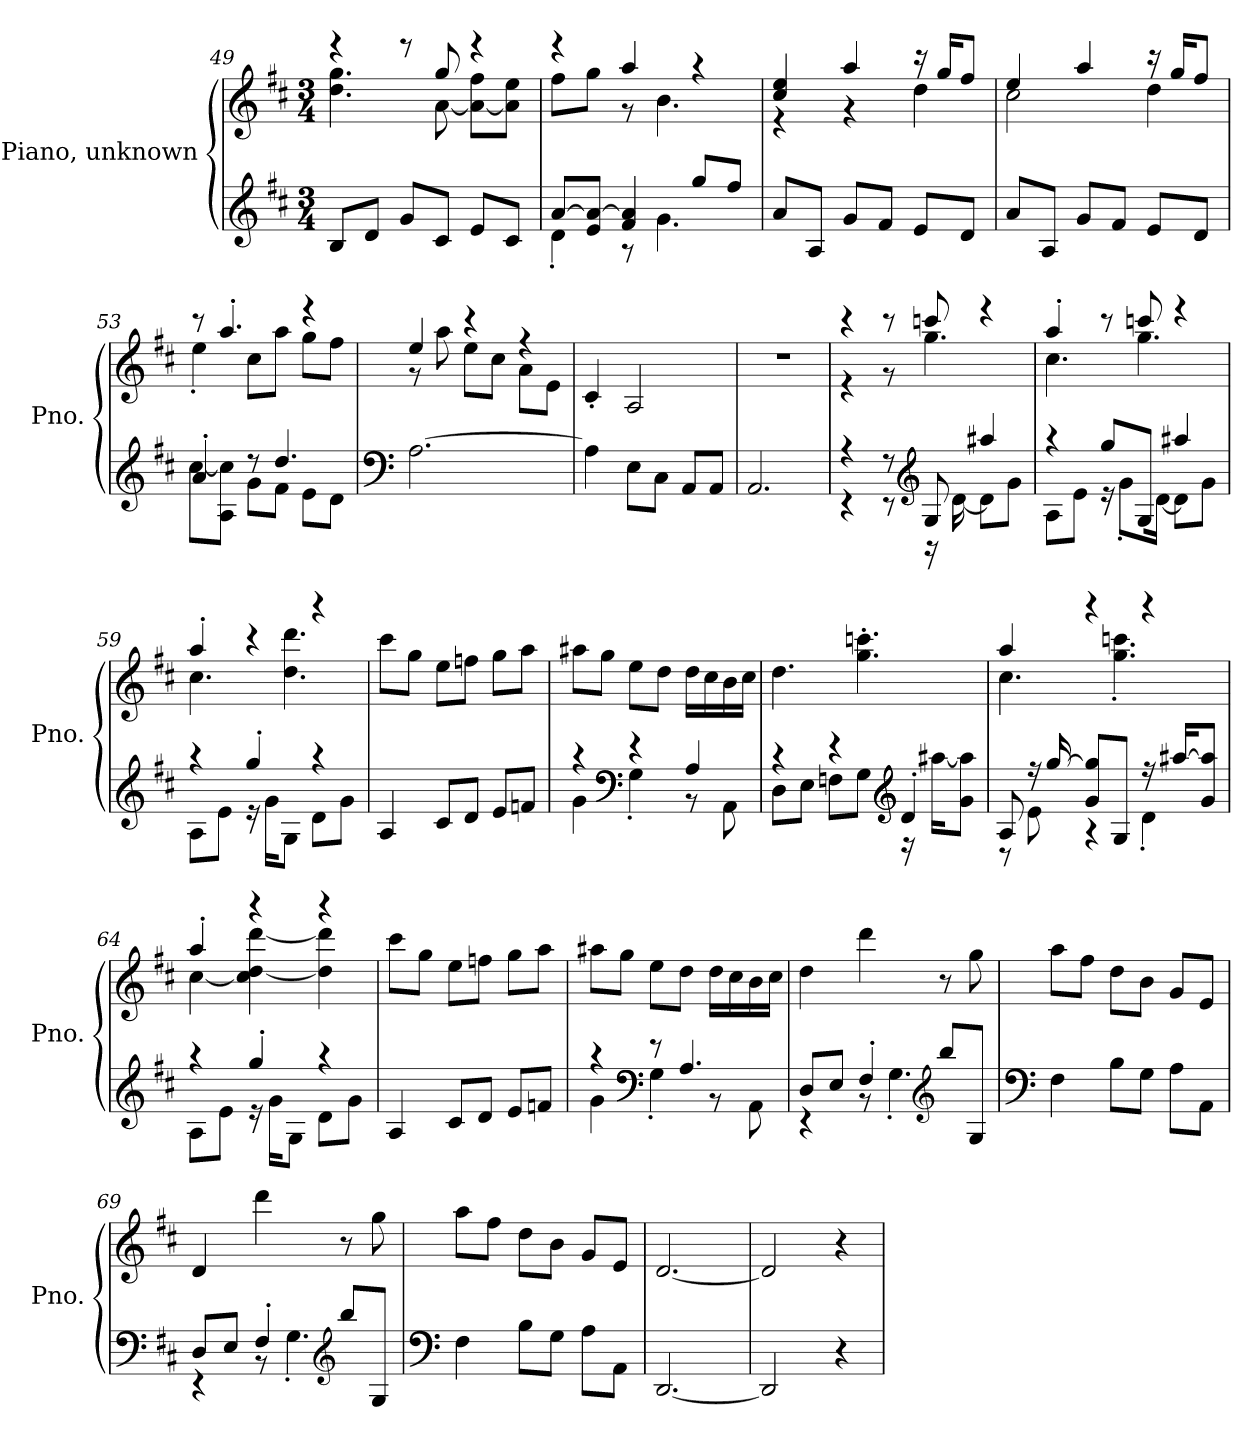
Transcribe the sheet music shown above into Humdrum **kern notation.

**kern	**kern
*part1	*part1
*staff2	*staff1
*I"Piano, unknown	*
*I'Pno.	*
*clefG2	*clefG2
*k[f#c#]	*k[f#c#]
*M3/4	*M3/4
=49	=49
*	*^
8B/L	4r	4.dd\ 4.gg\
8d/J	.	.
8g/L	8r	.
8c#/J	8gg/	[8a\
8e/L	4r	8a\_ 8ff#\L
8c#/J	.	8a\] 8ee\J
=50	=50	=50
*^	*	*
[8a/L	4d'\	4r	8ff#\L
8e/ 8a/_J	.	.	8gg\J
4f#/ 4a/]	8r	4aa/	8r
.	4.g\	.	4.b\
8gg/L	.	4r	.
8ff#/J	.	.	.
*v	*v	*	*
=51	=51	=51
8a/L	4cc#/ 4ee/	4r
8A/J	.	.
8g/L	4aa/	4r
8f#/J	.	.
8e/L	16r	4dd\
.	16gg/KL	.
8d/J	8ff#/J	.
!!LO:LB:g=z	!!
=52	=52	=52
8a/L	4ee/	2cc#\
8A/J	.	.
8g/L	4aa/	.
8f#/J	.	.
8e/L	16r	4dd\
.	16gg/KL	.
8d/J	8ff#/J	.
=53	=53	=53
*^	*	*
4a'/	[8cc#\L	8r	4ee'\
.	8A\ 8cc#\]J	4.aa'/	.
8r	8g\L	.	8cc#\L
4.dd/	8f#\J	.	8aa\J
.	8e\L	4r	8gg\L
.	8d\J	.	8ff#\J
*v	*v	*	*
=54	=54	=54
*clefF4	*	*
[2.A\	4ee/	8r
.	.	8aa\
.	4r	8ee\L
.	.	8cc#\J
.	4r	8a\L
.	.	8e\J
*	*v	*v
=55	=55
4A\]	4c#'/
8E\L	2A/
8C#\J	.
8AA/L	.
8AA/J	.
=56	=56
2.AA/	2.r
=57	=57
*^	*^
4r	4r	4r	4r
8r	8r	8r	8r
*clefG2	*	*	*
8G/	16r	8cccn/	4.gg\
.	[16d\	.	.
4aa#X/	8d\L]	4r	.
.	8g\J	.	.
!!LO:PB:g=z	!!
=58	=58	=58	=58
4r	8A\L	4aa'/	4.cc#\
.	8e\J	.	.
8gg/L	16r	8r	.
.	8g'\L	.	.
8G/J	.	8cccn/	4.gg\
.	[16d\Jk	.	.
4aa#X/	8d\L]	4r	.
.	8g\J	.	.
=59	=59	=59	=59
4r	8A\L	4aa'/	4.cc#\
.	8e\J	.	.
4gg'/	16r	4r	.
.	16g\KL	.	.
.	8G\J	.	4.dd\ 4.ddd\
4r	8d\L	4r	.
.	8g\J	.	.
*v	*v	*	*
*	*v	*v
=60	=60
4A/	8ccc#\L
.	8gg\J
8c#/L	8ee\L
8d/J	8ffn\J
8e/L	8gg\L
8fn/J	8aa\J
=61	=61
*^	*
4r	4g\	8aa#X\L
.	.	8gg\J
*clefF4	*	*
4r	4G'\	8ee\L
.	.	8dd\J
4A/	8r	16dd\LL
.	.	16cc#\
.	8AA\	16b\
.	.	16cc#\JJ
!!LO:LB:g=z
=62	=62	=62
4r	8D\L	4.dd\
.	8E\J	.
4r	8Fn\L	.
.	8G\J	4.gg\' 4.cccn\'
*clefG2	*	*
4d'/	16r	.
.	[16aa#X\KL	.
.	8g\ 8aa#\]J	.
=63	=63	=63
*	*	*^
8A/	8r	4aa/	4.cc#\
16r	8e\	.	.
[16gg/	.	.	.
8g/ 8gg/]L	4r	4r	.
8G/J	.	.	4.gg\' 4.cccn\'
16r	4d'\	4r	.
[16aa#X/KL	.	.	.
8g/ 8aa#/]J	.	.	.
=64	=64	=64	=64
4r	8A\L	4aa'/	[4cc#\
.	8e\J	.	.
4gg'/	16r	4r	4cc#\] [4dd\ [4ddd\
.	16g\KL	.	.
.	8G\J	.	.
4r	8d\L	4r	4dd\] 4ddd\]
.	8g\J	.	.
*v	*v	*	*
*	*v	*v
=65	=65
4A/	8ccc#\L
.	8gg\J
8c#/L	8ee\L
8d/J	8ffn\J
8e/L	8gg\L
8fn/J	8aa\J
!!LO:LB:g=z
=66	=66
*^	*
4r	4g\	8aa#X\L
.	.	8gg\J
*clefF4	*	*
8r	4G'\	8ee\L
4.A/	.	8dd\J
.	8r	16dd\LL
.	.	16cc#\
.	8AA\	16b\
.	.	16cc#\JJ
=67	=67	=67
8D/L	4r	4dd\
8E/J	.	.
4F#'/	8r	4ddd\
.	4.G'\	.
*clefG2	*	*
8bb/L	.	8r
8G/J	.	8gg\
*v	*v	*
=68	=68
*clefF4	*
4F#\	8aa\L
.	8ff#\J
8B\L	8dd\L
8G\J	8b\J
8A\L	8g/L
8AA\J	8e/J
=69	=69
*^	*
8D/L	4r	4d/
8E/J	.	.
4F#'/	8r	4ddd\
.	4.G'\	.
*clefG2	*	*
8bb/L	.	8r
8G/J	.	8gg\
*v	*v	*
=70	=70
*clefF4	*
4F#\	8aa\L
.	8ff#\J
8B\L	8dd\L
8G\J	8b\J
8A\L	8g/L
8AA\J	8e/J
!!LO:LB:g=z
=71	=71
[2.DD/	[2.d/
=72	=72
2DD/]	2d/]
4r	4r
=	=
*-	*-
